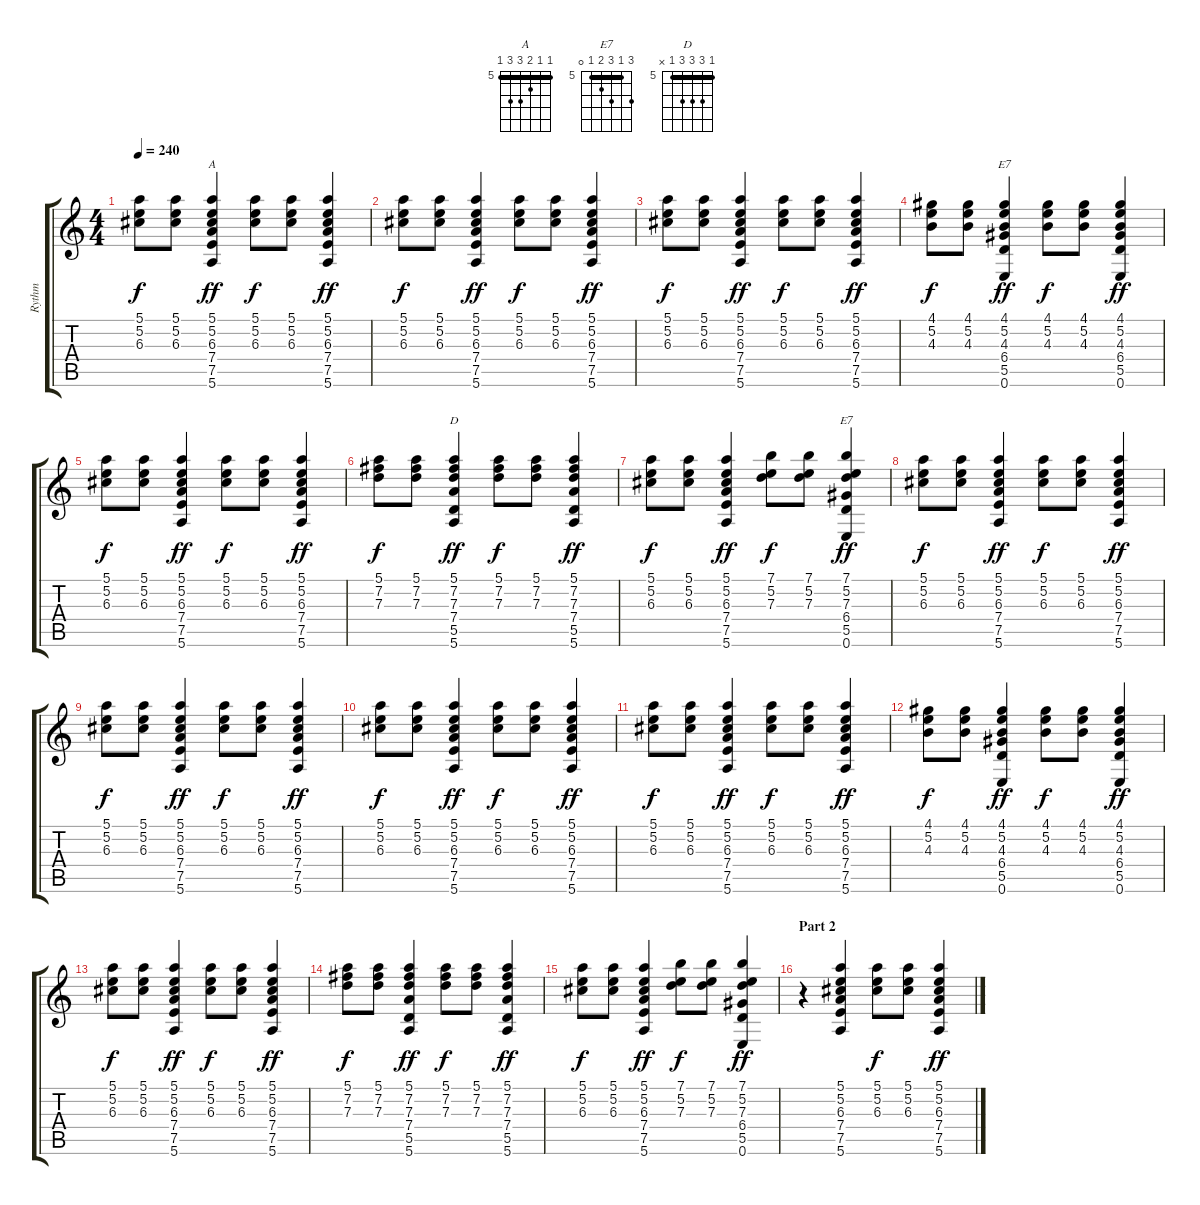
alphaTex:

\track ("Rythm" "Rythm") {instrument acousticguitarsteel}
\staff {score tabs}
\tuning (E4 B3 G3 D3 A2 E2) {hide}
\chord ("A" 5 5 6 7 7 5) {firstfret 5 barre 5}
\chord ("E7" 4 5 4 6 5 0) {firstfret 4 barre 4}
\chord ("D" 5 7 7 7 5 x) {firstfret 5 barre 5}
\chord ("E7" 7 5 7 6 5 0) {firstfret 5 barre 5}
\ts (4 4)
\tempo 240
\clef g2
\ks c
(5.1 5.2 6.3).8{dy f} (5.1 5.2 6.3).8 (5.1 5.2 6.3 7.4 7.5 5.6).4{ch "A" dy ff} (5.1 5.2 6.3).8{dy f} (5.1 5.2 6.3).8 (5.1 5.2 6.3 7.4 7.5 5.6).4{dy ff} |
(5.1 5.2 6.3).8{dy f} (5.1 5.2 6.3).8 (5.1 5.2 6.3 7.4 7.5 5.6).4{dy ff} (5.1 5.2 6.3).8{dy f} (5.1 5.2 6.3).8 (5.1 5.2 6.3 7.4 7.5 5.6).4{dy ff} |
(5.1 5.2 6.3).8{dy f} (5.1 5.2 6.3).8 (5.1 5.2 6.3 7.4 7.5 5.6).4{dy ff} (5.1 5.2 6.3).8{dy f} (5.1 5.2 6.3).8 (5.1 5.2 6.3 7.4 7.5 5.6).4{dy ff} |
(4.1 5.2 4.3).8{dy f} (4.1 5.2 4.3).8 (4.1 5.2 4.3 6.4 5.5 0.6).4{ch "E7" dy ff} (4.1 5.2 4.3).8{dy f} (4.1 5.2 4.3).8 (4.1 5.2 4.3 6.4 5.5 0.6).4{dy ff} |
(5.1 5.2 6.3).8{dy f} (5.1 5.2 6.3).8 (5.1 5.2 6.3 7.4 7.5 5.6).4{dy ff} (5.1 5.2 6.3).8{dy f} (5.1 5.2 6.3).8 (5.1 5.2 6.3 7.4 7.5 5.6).4{dy ff} |
(5.1 7.2 7.3).8{dy f} (5.1 7.2 7.3).8 (5.1 7.2 7.3 7.4 5.5 5.6).4{ch "D" dy ff} (5.1 7.2 7.3).8{dy f} (5.1 7.2 7.3).8 (5.1 7.2 7.3 7.4 5.5 5.6).4{dy ff} |
(5.1 5.2 6.3).8{dy f} (5.1 5.2 6.3).8 (5.1 5.2 6.3 7.4 7.5 5.6).4{dy ff} (7.1 5.2 7.3).8{dy f} (7.1 5.2 7.3).8 (7.1 5.2 7.3 6.4 5.5 0.6).4{ch "E7" dy ff} |
(5.1 5.2 6.3).8{dy f} (5.1 5.2 6.3).8 (5.1 5.2 6.3 7.4 7.5 5.6).4{dy ff} (5.1 5.2 6.3).8{dy f} (5.1 5.2 6.3).8 (5.1 5.2 6.3 7.4 7.5 5.6).4{dy ff} |
(5.1 5.2 6.3).8{dy f} (5.1 5.2 6.3).8 (5.1 5.2 6.3 7.4 7.5 5.6).4{dy ff} (5.1 5.2 6.3).8{dy f} (5.1 5.2 6.3).8 (5.1 5.2 6.3 7.4 7.5 5.6).4{dy ff} |
(5.1 5.2 6.3).8{dy f} (5.1 5.2 6.3).8 (5.1 5.2 6.3 7.4 7.5 5.6).4{dy ff} (5.1 5.2 6.3).8{dy f} (5.1 5.2 6.3).8 (5.1 5.2 6.3 7.4 7.5 5.6).4{dy ff} |
(5.1 5.2 6.3).8{dy f} (5.1 5.2 6.3).8 (5.1 5.2 6.3 7.4 7.5 5.6).4{dy ff} (5.1 5.2 6.3).8{dy f} (5.1 5.2 6.3).8 (5.1 5.2 6.3 7.4 7.5 5.6).4{dy ff} |
(4.1 5.2 4.3).8{dy f} (4.1 5.2 4.3).8 (4.1 5.2 4.3 6.4 5.5 0.6).4{dy ff} (4.1 5.2 4.3).8{dy f} (4.1 5.2 4.3).8 (4.1 5.2 4.3 6.4 5.5 0.6).4{dy ff} |
(5.1 5.2 6.3).8{dy f} (5.1 5.2 6.3).8 (5.1 5.2 6.3 7.4 7.5 5.6).4{dy ff} (5.1 5.2 6.3).8{dy f} (5.1 5.2 6.3).8 (5.1 5.2 6.3 7.4 7.5 5.6).4{dy ff} |
(5.1 7.2 7.3).8{dy f} (5.1 7.2 7.3).8 (5.1 7.2 7.3 7.4 5.5 5.6).4{dy ff} (5.1 7.2 7.3).8{dy f} (5.1 7.2 7.3).8 (5.1 7.2 7.3 7.4 5.5 5.6).4{dy ff} |
(5.1 5.2 6.3).8{dy f} (5.1 5.2 6.3).8 (5.1 5.2 6.3 7.4 7.5 5.6).4{dy ff} (7.1 5.2 7.3).8{dy f} (7.1 5.2 7.3).8 (7.1 5.2 7.3 6.4 5.5 0.6).4{dy ff} |
\section ("" "Part 2")
r.4 (5.1 5.2 6.3 7.4 7.5 5.6).4 (5.1 5.2 6.3).8{dy f} (5.1 5.2 6.3).8 (5.1 5.2 6.3 7.4 7.5 5.6).4{dy ff}
